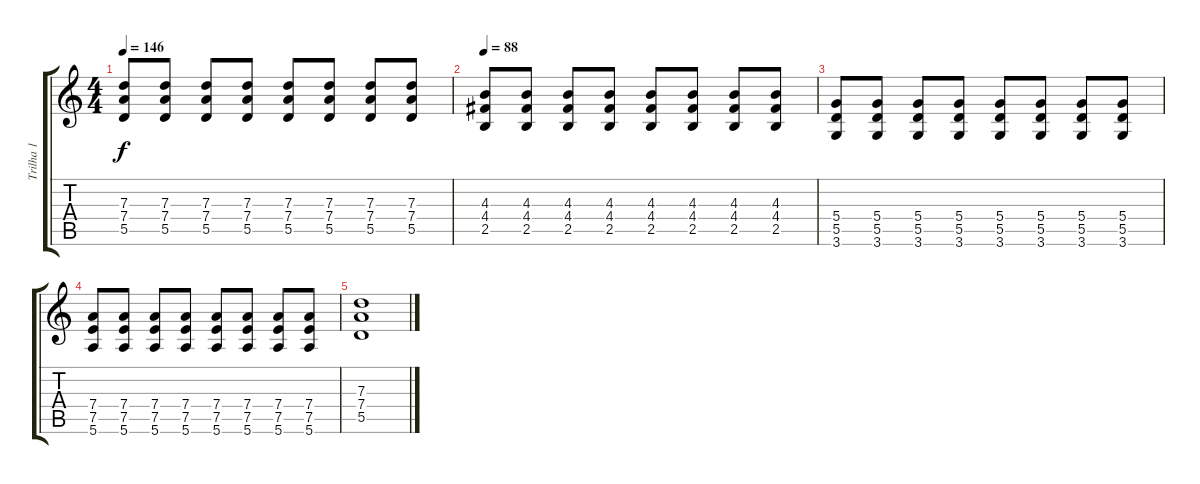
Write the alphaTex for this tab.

\track ("Trilha 1" "Trilha 1") {instrument distortionguitar}
\staff {score tabs}
\tuning (E4 B3 G3 D3 A2 E2) {hide}
\ts (4 4)
\tempo 146
\clef g2
\ks c
(7.3 7.4 5.5).8{dy f} (7.3 7.4 5.5).8 (7.3 7.4 5.5).8 (7.3 7.4 5.5).8 (7.3 7.4 5.5).8 (7.3 7.4 5.5).8 (7.3 7.4 5.5).8 (7.3 7.4 5.5).8 |
\tempo 88
(4.3 4.4 2.5).8 (4.3 4.4 2.5).8 (4.3 4.4 2.5).8 (4.3 4.4 2.5).8 (4.3 4.4 2.5).8 (4.3 4.4 2.5).8 (4.3 4.4 2.5).8 (4.3 4.4 2.5).8 |
(5.4 5.5 3.6).8 (5.4 5.5 3.6).8 (5.4 5.5 3.6).8 (5.4 5.5 3.6).8 (5.4 5.5 3.6).8 (5.4 5.5 3.6).8 (5.4 5.5 3.6).8 (5.4 5.5 3.6).8 |
(7.4 7.5 5.6).8 (7.4 7.5 5.6).8 (7.4 7.5 5.6).8 (7.4 7.5 5.6).8 (7.4 7.5 5.6).8 (7.4 7.5 5.6).8 (7.4 7.5 5.6).8 (7.4 7.5 5.6).8 |
(7.3 7.4 5.5).1
